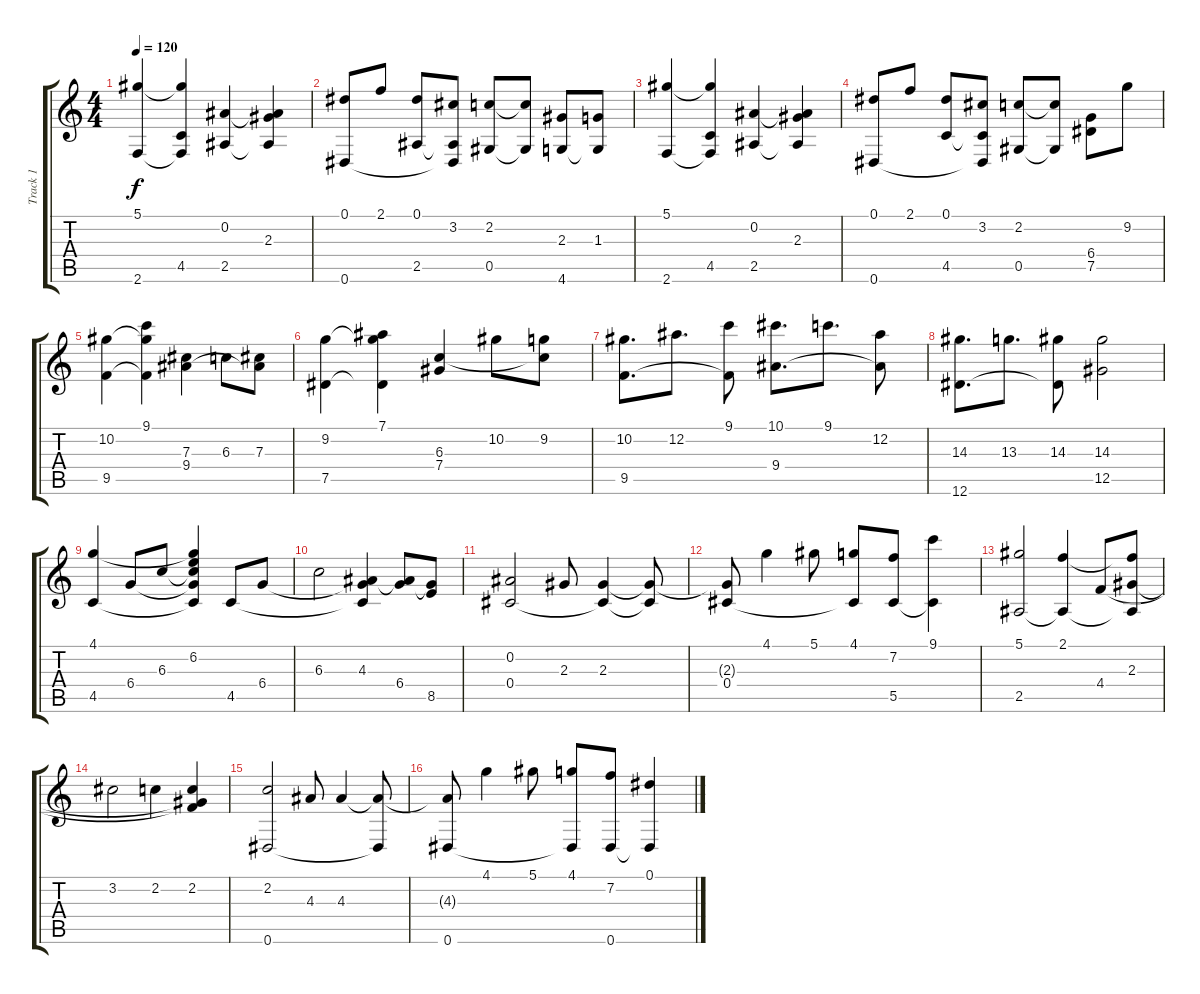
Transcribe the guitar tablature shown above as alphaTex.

\track ("Track 1" "Track 1") {instrument acousticguitarnylon}
\staff {score tabs}
\tuning (Eb4 Bb3 Gb3 Db3 Ab2 Eb2) {hide}
\ts (4 4)
\tempo 120
\clef g2
\ks c
(5.1 2.6).4{dy f} (5.1{t} 4.5 2.6{t}).4 (0.2 2.5).4 (0.2{t} 2.3 2.5{t}).4 |
(0.1 0.6).8 2.1.8 (0.1 2.5).8 (3.2 2.5{t} 0.6{t}).8 (2.2 0.5).8 (2.2{t} 0.5{t}).8 (2.3 4.6).8 (1.3 4.6{t}).8 |
(5.1 2.6).4 (5.1{t} 4.5 2.6{t}).4 (0.2 2.5).4 (0.2{t} 2.3 2.5{t}).4 |
(0.1 0.6).8 2.1.8 (0.1 4.5).8 (3.2 4.5{t} 0.6{t}).8 (2.2 0.5).8 (2.2{t} 0.5{t}).8 (6.4 7.5).8 9.2.8 |
(10.2 9.5).4 (9.1 10.2{t} 9.5{t}).4 (7.3 9.4).4 6.3.8 (7.3 9.4{t}).8 |
(9.2 7.5).4 (7.1 9.2{t} 7.5{t}).4 (6.3 7.4).4 10.2.8 (9.2 6.3{t}).8 |
(10.2 9.5).8{d} 12.2.8{d} (9.1 9.5{t}).8 (10.1 9.4).8{d} 9.1.8{d} (12.2 9.4{t}).8 |
(14.3 12.6).8{d} 13.3.8{d} (14.3 12.6{t}).8 (14.3 12.5).2 |
(4.1 4.5).4 6.4.8 6.3.8 (4.1{t} 6.2 6.3{t} 6.4{t} 4.5{t}).4 4.5.8 6.4.8 |
6.3.2 (4.3 6.4{t} 4.5{t}).4 (4.3{t} 6.4).8 (6.4{t} 8.5).8 |
(0.2 0.4).2 2.3.8 (2.3 0.4{t}).4 (2.3{t} 0.4{t}).8 |
(2.3{t} 0.4).8 4.1.4 5.1.8 (4.1 0.4{t}).8 (7.2 5.5).8 (9.1 5.5{t}).4 |
(5.1 2.5).2 (2.1 2.5{t}).4 4.4.8 (2.1{t} 2.3 2.5{t}).8 |
3.2.2 2.2.4 (2.2 2.3{t} 4.4{t}).4 |
(2.2 0.6).2 4.3.8 4.3.4 (4.3{t} 0.6{t}).8 |
(4.3{t} 0.6).8 4.1.4 5.1.8 (4.1 0.6{t}).8 (7.2 0.6).8 (0.1 0.6{t}).4
